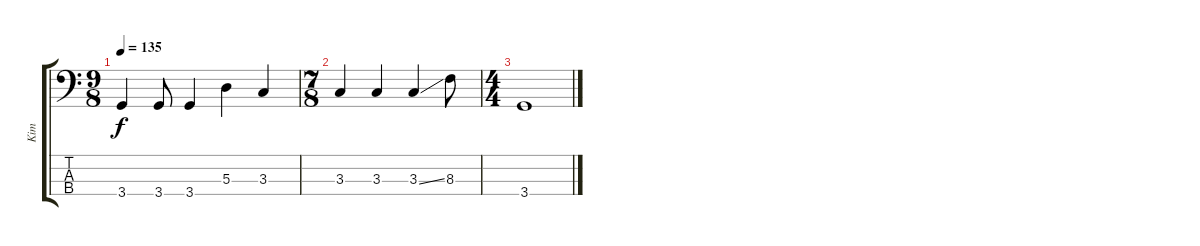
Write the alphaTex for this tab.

\track ("Kim" "Kim") {instrument electricbasspick}
\staff {score tabs}
\tuning (G2 D2 A1 E1) {hide}
\ts (9 8)
\tempo 135
\clef f4
\ks c
3.4.4{dy f} 3.4.8 3.4.4 5.3.4 3.3.4 |
\ts (7 8)
3.3.4 3.3.4 3.3{ss}.4 8.3.8 |
\ts (4 4)
3.4.1
